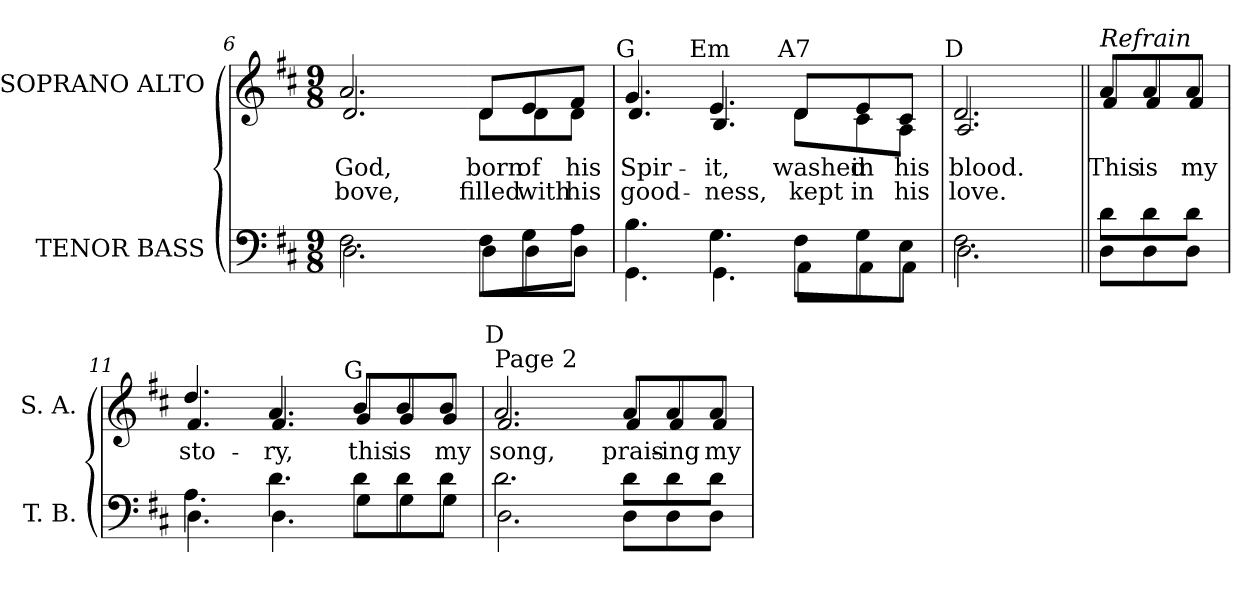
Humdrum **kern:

**kern	**kern	**text	**text
*part2	*part1	*part1	*part1
*staff2	*staff1	*staff1	*staff1
*I"TENOR BASS	*I"SOPRANO ALTO	*	*
*I'T. B.	*I'S. A.	*	*
*clefF4	*clefG2	*	*
*k[f#c#]	*k[f#c#]	*	*
*D:	*D:	*	*
*M9/8	*M9/8	*	*
=6	=6	=6	=6
*^	*	*	*
!	!	!LO:TX:a:cj:t=D	!	!
!	!	!	!LO:LY:b:color=#000000	!LO:LY:b:color=#000000
*	*	*^	*	*
2.F#i\	2.Di\	2.ai/	2.di/	God,	-bove,
!!LO:LB:g=z	!!
=7-	=7-	=7-	=7-	=7-	=7-
!	!	!	!	!LO:LY:b:color=#000000	!LO:LY:b:color=#000000
8F#i\L	8Di\L	8di/L	8di\L	born	filled
!	!	!	!	!LO:LY:b:color=#000000	!LO:LY:b:color=#000000
8Gi\	8Di\	8ei/	8di\	of	with
!	!	!	!	!LO:LY:b:color=#000000	!LO:LY:b:color=#000000
8Ai\J	8Di\J	8f#i/J	8di\J	his	his
=8	=8	=8	=8	=8	=8
!	!	!LO:TX:a:cj:t=G	!	!	!
!	!	!	!	!LO:LY:b:color=#000000	!LO:LY:b:color=#000000
4.Bi\	4.GGi\	4.gi/	4.di/	Spir-	good-
!	!	!LO:TX:a:cj:t=Em	!	!	!
!	!	!	!	!LO:LY:b:color=#000000	!LO:LY:b:color=#000000
4.Gi\	4.GGi\	4.ei/	4.Bi/	-it,	-ness,
!	!	!LO:TX:a:cj:t=A7	!	!	!
!	!	!	!	!LO:LY:b:color=#000000	!LO:LY:b:color=#000000
8F#i\L	8AAi\L	8di/L	8di\L	washed	kept
!	!	!	!	!LO:LY:b:color=#000000	!LO:LY:b:color=#000000
8Gi\	8AAi\	8ei/	8c#i\	in	in
!	!	!	!	!LO:LY:b:color=#000000	!LO:LY:b:color=#000000
8Ei\J	8AAi\J	8c#i/J	8Ai\J	his	his
=9	=9	=9	=9	=9	=9
!	!	!LO:TX:a:cj:t=D	!	!	!
!	!	!	!	!LO:LY:b:color=#000000	!LO:LY:b:color=#000000
2.F#i\	2.Di\	2.di/	2.Ai/	blood.	love.
=10||	=10||	=10||	=10||	=10||	=10||
!	!	!LO:TX:a:i:t=Refrain	!	!	!
!	!	!	!	!LO:LY:b:color=#000000	!
8di\L	8Di\L	8ai/L	8f#i/L	This	.
!	!	!	!	!LO:LY:b:color=#000000	!
8di\	8Di\	8ai/	8f#i/	is	.
!	!	!	!	!LO:LY:b:color=#000000	!
8di\J	8Di\J	8ai/J	8f#i/J	my	.
=11	=11	=11	=11	=11	=11
!	!	!	!	!LO:LY:b:color=#000000	!
4.Ai\	4.Di\	4.ddi/	4.f#i/	sto-	.
!	!	!	!	!LO:LY:b:color=#000000	!
4.di\	4.Di\	4.ai/	4.f#i/	-ry,	.
!	!	!LO:TX:a:cj:t=G	!	!	!
!	!	!	!	!LO:LY:b:color=#000000	!
8di\L	8Gi\L	8bi/L	8gi/L	this	.
!	!	!	!	!LO:LY:b:color=#000000	!
8di\	8Gi\	8bi/	8gi/	is	.
!	!	!	!	!LO:LY:b:color=#000000	!
8di\J	8Gi\J	8bi/J	8gi/J	my	.
!!LO:PB:g=z	!!
=12	=12	=12	=12	=12	=12
!	!	!LO:TX:a:t=Page 2	!	!	!
!	!	!LO:TX:a:cj:t=D	!	!	!
!	!	!	!	!LO:LY:b:color=#000000	!
2.di\	2.Di\	2.ai/	2.f#i/	song,	.
!	!	!	!	!LO:LY:b:color=#000000	!
8di\L	8Di\L	8ai/L	8f#i/L	prais-	.
!	!	!	!	!LO:LY:b:color=#000000	!
8di\	8Di\	8ai/	8f#i/	-ing	.
!	!	!	!	!LO:LY:b:color=#000000	!
8di\J	8Di\J	8ai/J	8f#i/J	my	.
*v	*v	*	*	*	*
*	*v	*v	*	*
=	=	=	=
*-	*-	*-	*-
